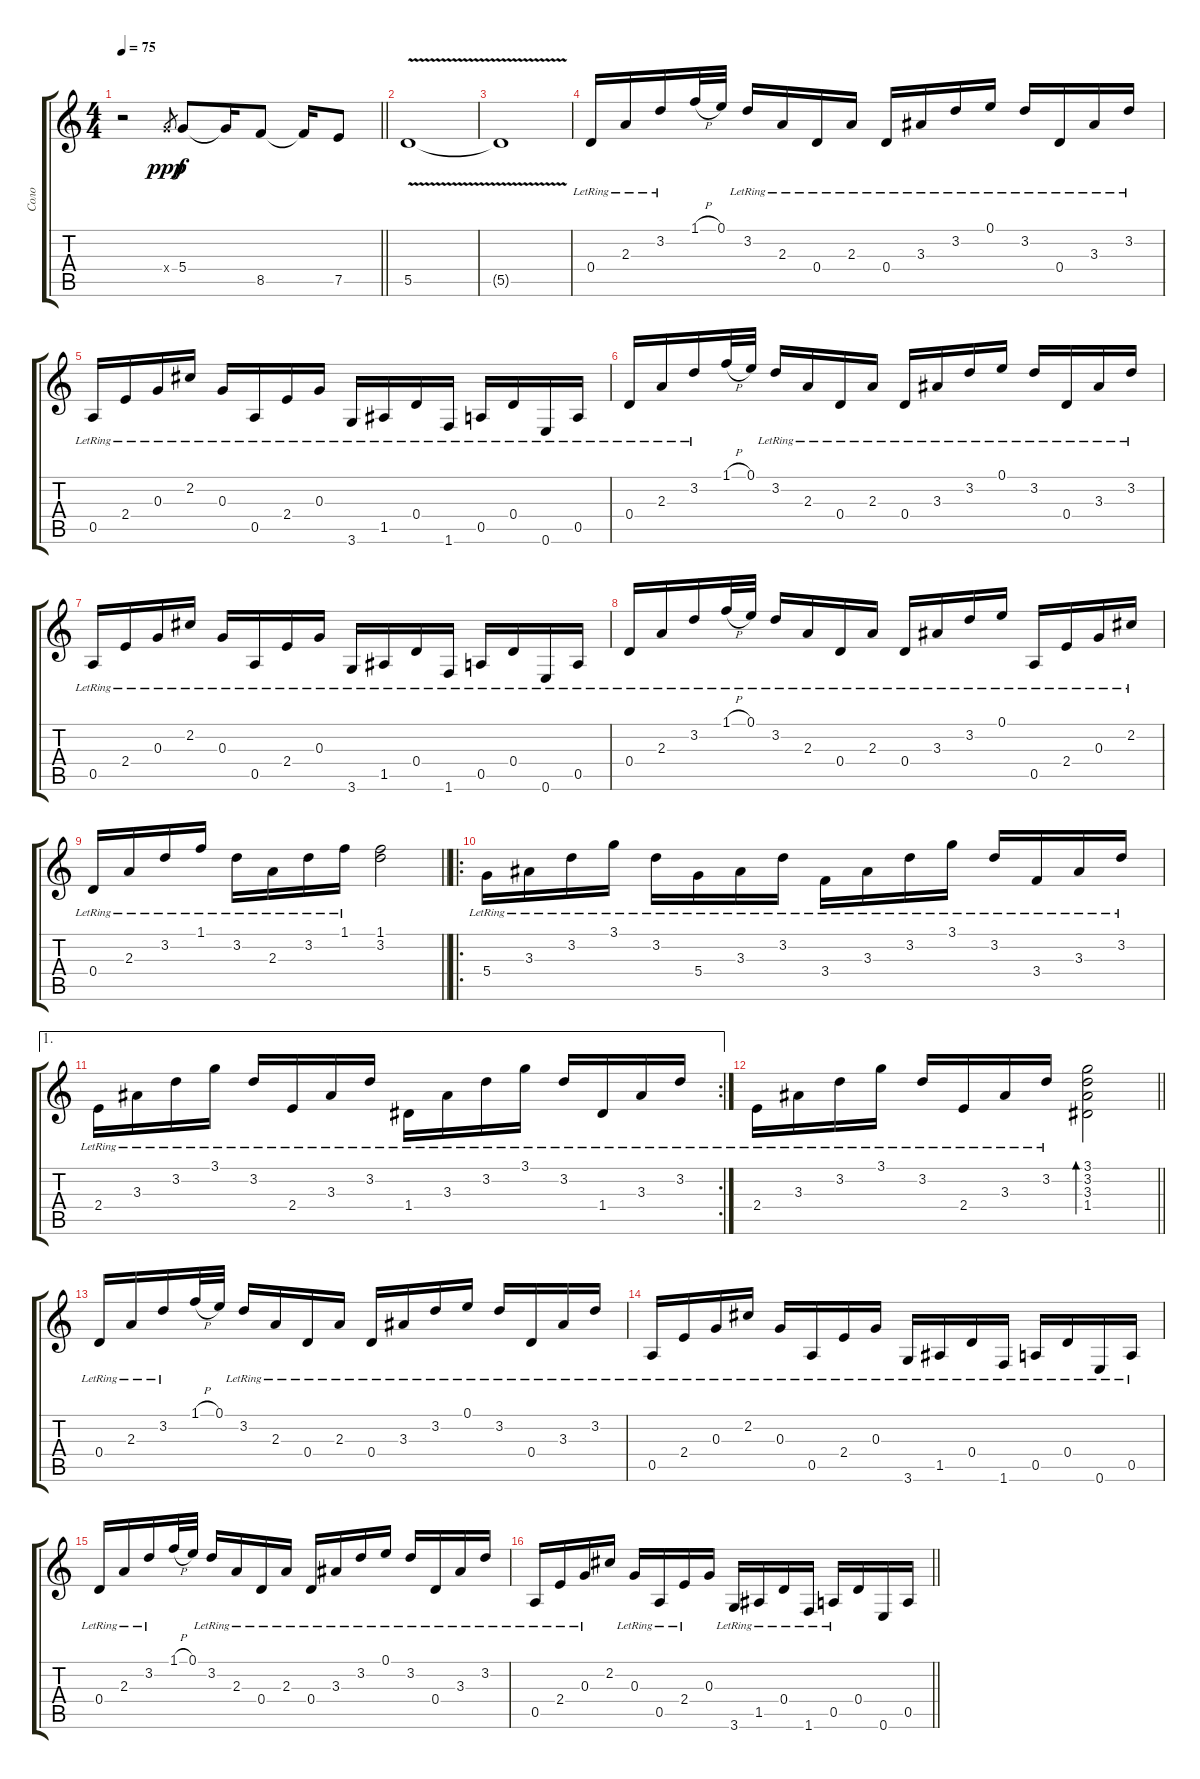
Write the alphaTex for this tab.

\track ("Соло" "Соло") {instrument acousticguitarsteel}
\staff {score tabs}
\tuning (E4 B3 G3 D3 A2 E2) {hide}
\ts (4 4)
\tempo 75
\clef g2
\barLineRight lightlight
\ks c
r.2{dy f instrument distortionguitar} 5.4{x}.8{gr dy ppp} 5.4.8{dy f} 5.4{t}.16 8.5.8 8.5{t}.16 7.5.8 |
5.5{v}.1 |
5.5{t}.1 |
0.4{lr}.16{instrument acousticguitarsteel} 2.3{lr}.16 3.2{lr}.16 1.1{h}.32 0.1.32 3.2{lr}.16 2.3{lr}.16 0.4{lr}.16 2.3{lr}.16 0.4{lr}.16 3.3{lr}.16 3.2{lr}.16 0.1{lr}.16 3.2{lr}.16 0.4{lr}.16 3.3{lr}.16 3.2{lr}.16 |
0.5{lr}.16 2.4{lr}.16 0.3{lr}.16 2.2{lr}.16 0.3{lr}.16 0.5{lr}.16 2.4{lr}.16 0.3{lr}.16 3.6{lr}.16 1.5{lr}.16 0.4{lr}.16 1.6{lr}.16 0.5{lr}.16 0.4{lr}.16 0.6{lr}.16 0.5{lr}.16 |
0.4{lr}.16 2.3{lr}.16 3.2{lr}.16 1.1{h}.32 0.1.32 3.2{lr}.16 2.3{lr}.16 0.4{lr}.16 2.3{lr}.16 0.4{lr}.16 3.3{lr}.16 3.2{lr}.16 0.1{lr}.16 3.2{lr}.16 0.4{lr}.16 3.3{lr}.16 3.2{lr}.16 |
0.5{lr}.16 2.4{lr}.16 0.3{lr}.16 2.2{lr}.16 0.3{lr}.16 0.5{lr}.16 2.4{lr}.16 0.3{lr}.16 3.6{lr}.16 1.5{lr}.16 0.4{lr}.16 1.6{lr}.16 0.5{lr}.16 0.4{lr}.16 0.6{lr}.16 0.5{lr}.16 |
0.4{lr}.16 2.3{lr}.16 3.2{lr}.16 1.1{h lr}.32 0.1{lr}.32 3.2{lr}.16 2.3{lr}.16 0.4{lr}.16 2.3{lr}.16 0.4{lr}.16 3.3{lr}.16 3.2{lr}.16 0.1{lr}.16 0.5{lr}.16 2.4{lr}.16 0.3{lr}.16 2.2{lr}.16 |
\barLineRight lightlight
0.4{lr}.16 2.3{lr}.16 3.2{lr}.16 1.1{lr}.16 3.2{lr}.16 2.3{lr}.16 3.2{lr}.16 1.1{lr}.16 (1.1 3.2).2 |
\ro
5.4{lr}.16 3.3{lr}.16 3.2{lr}.16 3.1{lr}.16 3.2{lr}.16 5.4{lr}.16 3.3{lr}.16 3.2{lr}.16 3.4{lr}.16 3.3{lr}.16 3.2{lr}.16 3.1{lr}.16 3.2{lr}.16 3.4{lr}.16 3.3{lr}.16 3.2{lr}.16 |
\ae 1
\rc 2
2.4{lr}.16 3.3{lr}.16 3.2{lr}.16 3.1{lr}.16 3.2{lr}.16 2.4{lr}.16 3.3{lr}.16 3.2{lr}.16 1.4{lr}.16 3.3{lr}.16 3.2{lr}.16 3.1{lr}.16 3.2{lr}.16 1.4{lr}.16 3.3{lr}.16 3.2{lr}.16 |
\barLineRight lightlight
2.4{lr}.16 3.3{lr}.16 3.2{lr}.16 3.1{lr}.16 3.2{lr}.16 2.4{lr}.16 3.3{lr}.16 3.2{lr}.16 (3.1 3.2 3.3 1.4).2{bd 120} |
0.4{lr}.16 2.3{lr}.16 3.2{lr}.16 1.1{h}.32 0.1.32 3.2{lr}.16 2.3{lr}.16 0.4{lr}.16 2.3{lr}.16 0.4{lr}.16 3.3{lr}.16 3.2{lr}.16 0.1{lr}.16 3.2{lr}.16 0.4{lr}.16 3.3{lr}.16 3.2{lr}.16 |
0.5{lr}.16 2.4{lr}.16 0.3{lr}.16 2.2{lr}.16 0.3{lr}.16 0.5{lr}.16 2.4{lr}.16 0.3{lr}.16 3.6{lr}.16 1.5{lr}.16 0.4{lr}.16 1.6{lr}.16 0.5{lr}.16 0.4{lr}.16 0.6{lr}.16 0.5{lr}.16 |
0.4{lr}.16 2.3{lr}.16 3.2{lr}.16 1.1{h}.32 0.1.32 3.2{lr}.16 2.3{lr}.16 0.4{lr}.16 2.3{lr}.16 0.4{lr}.16 3.3{lr}.16 3.2{lr}.16 0.1{lr}.16 3.2{lr}.16 0.4{lr}.16 3.3{lr}.16 3.2{lr}.16 |
\barLineRight lightlight
0.5{lr}.16 2.4{lr}.16 0.3{lr}.16 2.2.16 0.3{lr}.16 0.5{lr}.16 2.4{lr}.16 0.3.16 3.6{lr}.16 1.5{lr}.16 0.4{lr}.16 1.6{lr}.16 0.5{lr}.16 0.4.16 0.6.16 0.5.16
